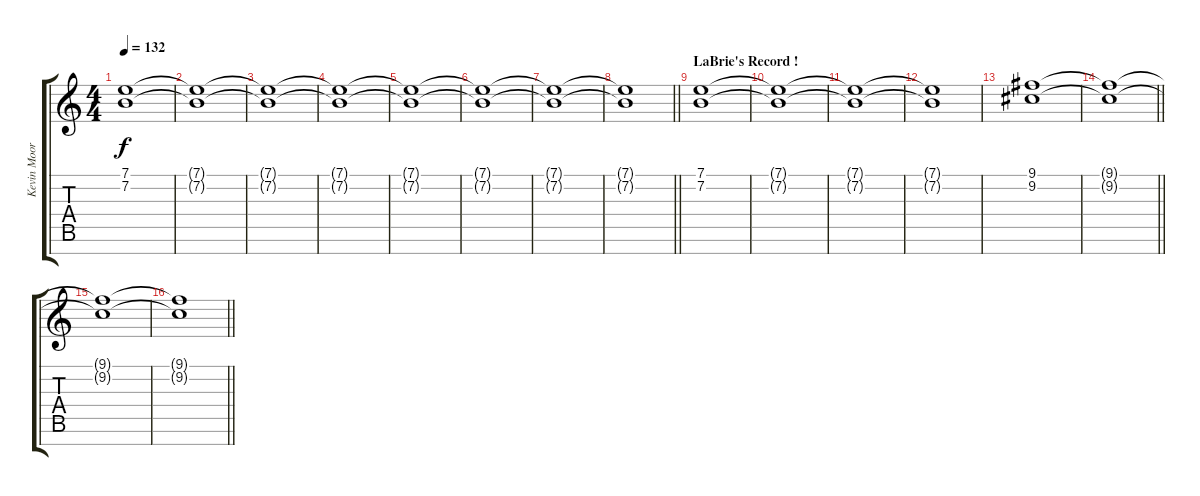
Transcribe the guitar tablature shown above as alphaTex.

\track ("Kevin Moore - 2" "Kevin Moor") {instrument voiceoohs}
\staff {score tabs}
\tuning (A4 E4 C4 G3 D3 A2 E2) {hide}
\ts (4 4)
\tempo 132
\clef g2
\ks c
(7.1 7.2).1{dy f} |
(7.1{t} 7.2{t}).1 |
(7.1{t} 7.2{t}).1 |
(7.1{t} 7.2{t}).1 |
(7.1{t} 7.2{t}).1 |
(7.1{t} 7.2{t}).1 |
(7.1{t} 7.2{t}).1 |
\barLineRight lightlight
(7.1{t} 7.2{t}).1 |
\section ("" "LaBrie's Record !")
(7.1 7.2).1 |
(7.1{t} 7.2{t}).1 |
(7.1{t} 7.2{t}).1 |
(7.1{t} 7.2{t}).1 |
(9.1 9.2).1 |
\barLineRight lightlight
(9.1{t} 9.2{t}).1 |
(9.1{t} 9.2{t}).1 |
\barLineRight lightlight
(9.1{t} 9.2{t}).1
